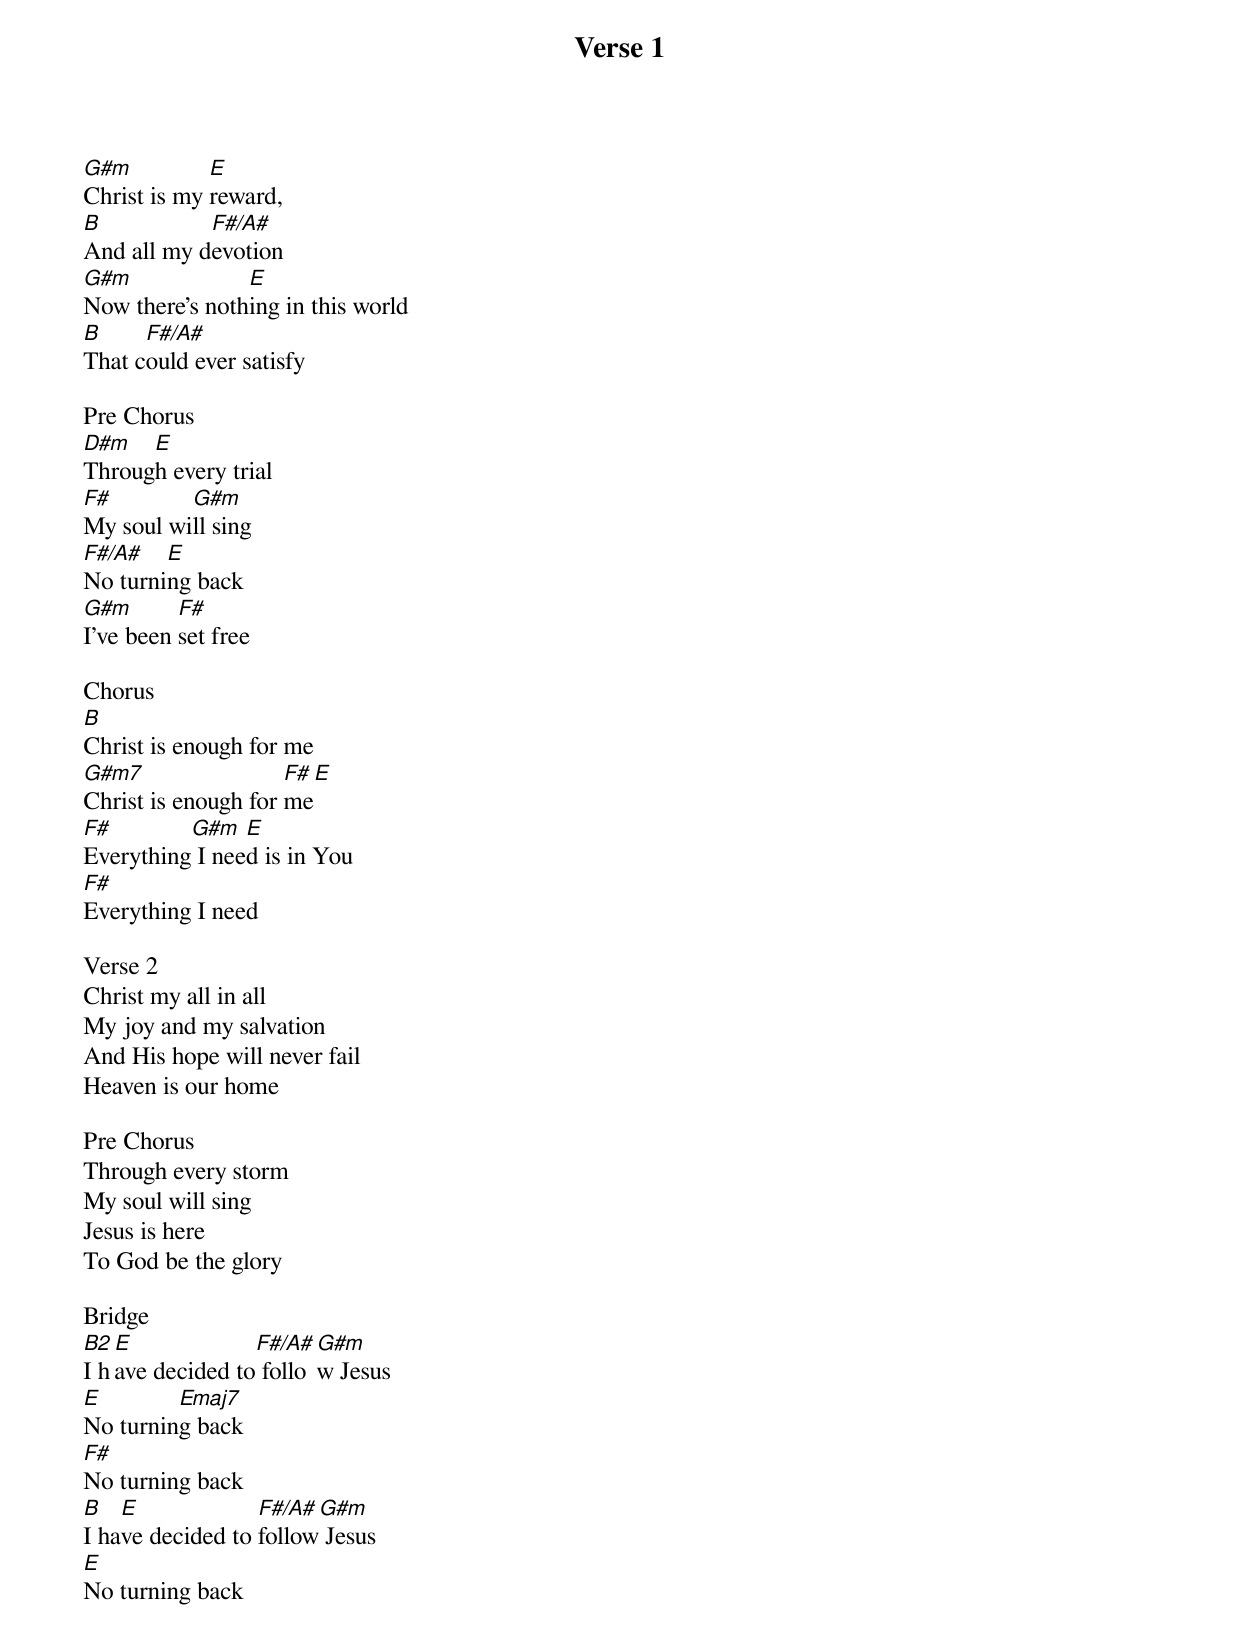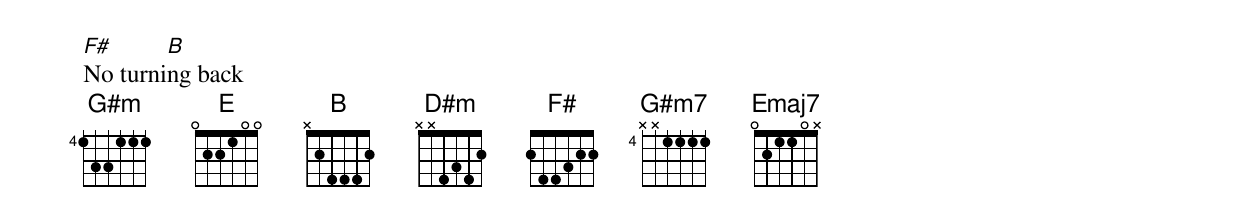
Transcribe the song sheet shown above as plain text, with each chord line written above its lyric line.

Verse 1
G#m          E
Christ is my reward,
B           F#/A#
And all my devotion
G#m             E
Now there's nothing in this world
B     F#/A#
That could ever satisfy

Pre Chorus
D#m   E
Through every trial
F#        G#m
My soul will sing
F#/A#   E
No turning back
G#m       F#
I've been set free

Chorus
B
Christ is enough for me
G#m7                 F#   E
Christ is enough for me
F#        G#m   E
Everything I need is in You
F#
Everything I need

Verse 2
Christ my all in all
My joy and my salvation
And His hope will never fail
Heaven is our home

Pre Chorus
Through every storm
My soul will sing
Jesus is here
To God be the glory

Bridge
B2 E             F#/A# G#m
I have decided to follow Jesus
E        Emaj7
No turning back
F#
No turning back
B   E             F#/A# G#m
I have decided to follow Jesus
E
No turning back
F#      B
No turning back
